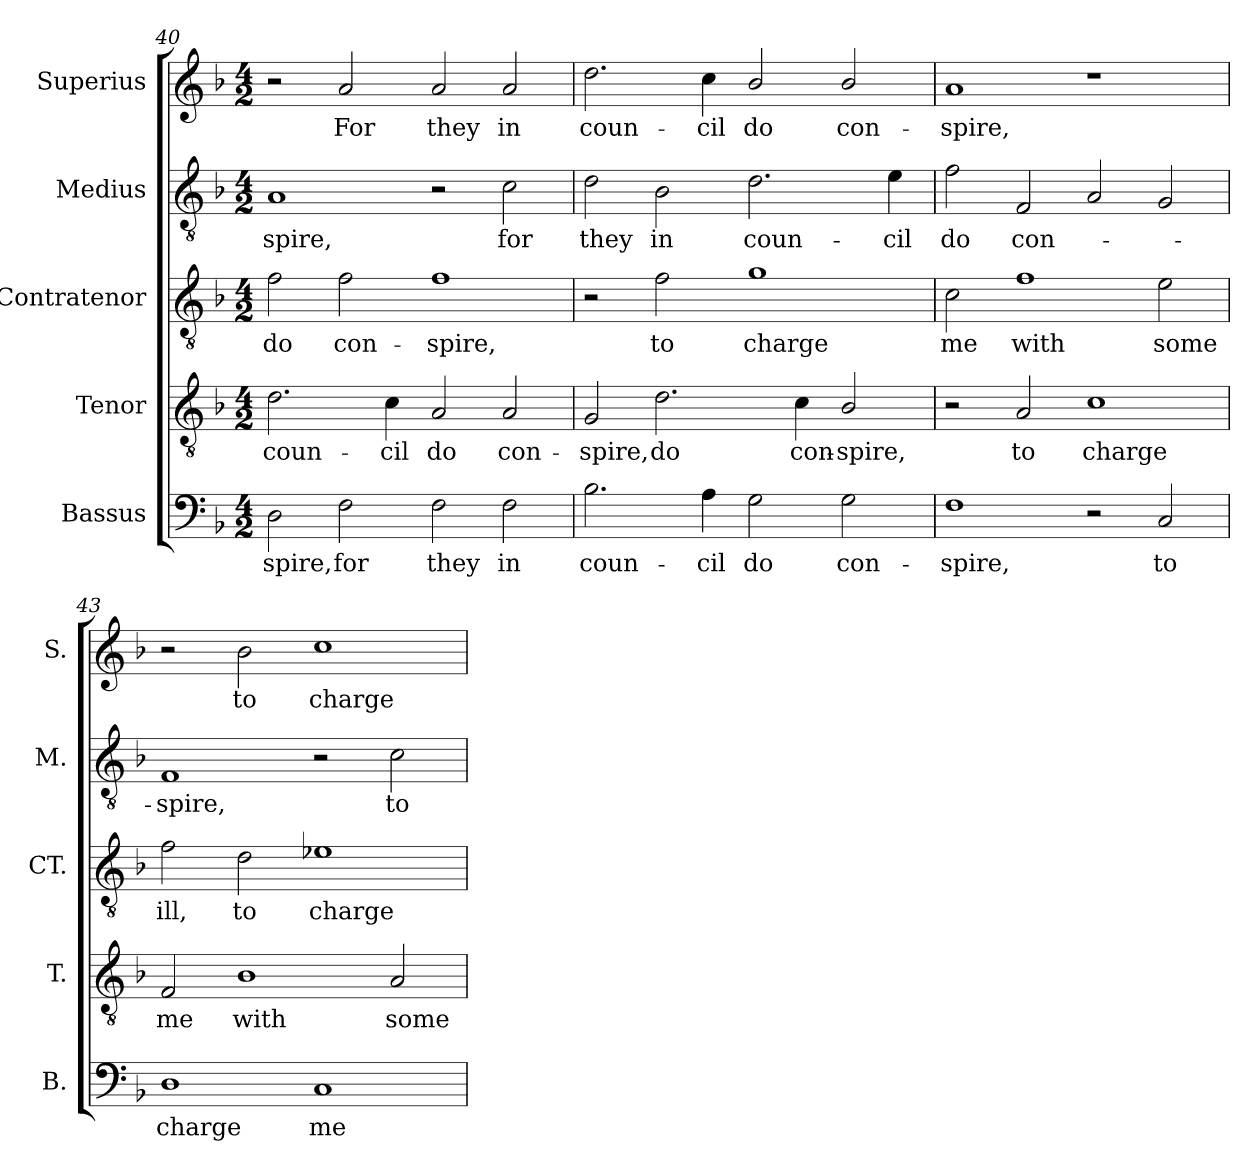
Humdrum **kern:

**kern	**text	**kern	**text	**kern	**text	**kern	**text	**kern	**text
*part5	*part5	*part4	*part4	*part3	*part3	*part2	*part2	*part1	*part1
*staff5	*staff5	*staff4	*staff4	*staff3	*staff3	*staff2	*staff2	*staff1	*staff1
*I"Bassus	*	*I"Tenor	*	*I"Contratenor	*	*I"Medius	*	*I"Superius	*
*I'B.	*	*I'T.	*	*I'CT.	*	*I'M.	*	*I'S.	*
*clefF4	*	*clefGv2	*	*clefGv2	*	*clefGv2	*	*clefG2	*
*	*	*ITrd7c12	*	*ITrd7c12	*	*ITrd7c12	*	*	*
*k[b-]	*	*k[b-]	*	*k[b-]	*	*k[b-]	*	*k[b-]	*
*F:	*	*F:	*	*F:	*	*F:	*	*F:	*
*M4/2	*	*M4/2	*	*M4/2	*	*M4/2	*	*M4/2	*
=40	=40	=40	=40	=40	=40	=40	=40	=40	=40
!	!LO:LY:b:color=#000000	!	!	!	!	!	!	!	!
!	!	!	!LO:LY:b:color=#000000	!	!	!	!	!	!
!	!	!	!	!	!LO:LY:b:color=#000000	!	!	!	!
!	!	!	!	!	!	!	!LO:LY:b:color=#000000	!	!
2Di\	-spire,	2.Di\	coun-	2Fi\	do	1AAi	-spire,	2r	.
!	!LO:LY:b:color=#000000	!	!	!	!	!	!	!	!
!	!	!	!	!	!LO:LY:b:color=#000000	!	!	!	!
!	!	!	!	!	!	!	!	!	!LO:LY:b:color=#000000
2Fi\	for	.	.	2Fi\	con-	.	.	2ai/	For
!	!	!	!LO:LY:b:color=#000000	!	!	!	!	!	!
.	.	4Ci\	-cil	.	.	.	.	.	.
!	!LO:LY:b:color=#000000	!	!	!	!	!	!	!	!
!	!	!	!LO:LY:b:color=#000000	!	!	!	!	!	!
!	!	!	!	!	!LO:LY:b:color=#000000	!	!	!	!
!	!	!	!	!	!	!	!	!	!LO:LY:b:color=#000000
2Fi\	they	2AAi/	do	1Fi	-spire,	2r	.	2ai/	they
!	!LO:LY:b:color=#000000	!	!	!	!	!	!	!	!
!	!	!	!LO:LY:b:color=#000000	!	!	!	!	!	!
!	!	!	!	!	!	!	!LO:LY:b:color=#000000	!	!
!	!	!	!	!	!	!	!	!	!LO:LY:b:color=#000000
2Fi\	in	2AAi/	con-	.	.	2Ci\	for	2ai/	in
=41	=41	=41	=41	=41	=41	=41	=41	=41	=41
!	!LO:LY:b:color=#000000	!	!	!	!	!	!	!	!
!	!	!	!LO:LY:b:color=#000000	!	!	!	!	!	!
!	!	!	!	!	!	!	!LO:LY:b:color=#000000	!	!
!	!	!	!	!	!	!	!	!	!LO:LY:b:color=#000000
2.B-i\	coun-	2GGi/	-spire,	2r	.	2Di\	they	2.ddi\	coun-
!	!	!	!LO:LY:b:color=#000000	!	!	!	!	!	!
!	!	!	!	!	!LO:LY:b:color=#000000	!	!	!	!
!	!	!	!	!	!	!	!LO:LY:b:color=#000000	!	!
.	.	2.Di\	do	2Fi\	to	2BB-i\	in	.	.
!	!LO:LY:b:color=#000000	!	!	!	!	!	!	!	!
!	!	!	!	!	!	!	!	!	!LO:LY:b:color=#000000
4Ai\	-cil	.	.	.	.	.	.	4cci\	-cil
!	!LO:LY:b:color=#000000	!	!	!	!	!	!	!	!
!	!	!	!	!	!LO:LY:b:color=#000000	!	!	!	!
!	!	!	!	!	!	!	!LO:LY:b:color=#000000	!	!
!	!	!	!	!	!	!	!	!	!LO:LY:b:color=#000000
2Gi\	do	.	.	1Gi	charge	2.Di\	coun-	2b-i/	do
!	!	!	!LO:LY:b:color=#000000	!	!	!	!	!	!
.	.	4Ci\	con-	.	.	.	.	.	.
!	!LO:LY:b:color=#000000	!	!	!	!	!	!	!	!
!	!	!	!LO:LY:b:color=#000000	!	!	!	!	!	!
!	!	!	!	!	!	!	!	!	!LO:LY:b:color=#000000
2Gi\	con-	2BB-i/	-spire,	.	.	.	.	2b-i/	con-
!	!	!	!	!	!	!	!LO:LY:b:color=#000000	!	!
.	.	.	.	.	.	4Ei\	-cil	.	.
=42	=42	=42	=42	=42	=42	=42	=42	=42	=42
!	!LO:LY:b:color=#000000	!	!	!	!	!	!	!	!
!	!	!	!	!	!LO:LY:b:color=#000000	!	!	!	!
!	!	!	!	!	!	!	!LO:LY:b:color=#000000	!	!
!	!	!	!	!	!	!	!	!	!LO:LY:b:color=#000000
1Fi	-spire,	2r	.	2Ci\	me	2Fi\	do	1ai	-spire,
!	!	!	!LO:LY:b:color=#000000	!	!	!	!	!	!
!	!	!	!	!	!LO:LY:b:color=#000000	!	!	!	!
!	!	!	!	!	!	!	!LO:LY:b:color=#000000	!	!
.	.	2AAi/	to	1Fi	with	2FFi/	con-	.	.
!	!	!	!LO:LY:b:color=#000000	!	!	!	!	!	!
2r	.	1Ci	charge	.	.	2AAi/	.	1r	.
!	!LO:LY:b:color=#000000	!	!	!	!	!	!	!	!
!	!	!	!	!	!LO:LY:b:color=#000000	!	!	!	!
2Ci/	to	.	.	2Ei\	some	2GGi/	.	.	.
!!LO:LB:g=z
=43	=43	=43	=43	=43	=43	=43	=43	=43	=43
!	!LO:LY:b:color=#000000	!	!	!	!	!	!	!	!
!	!	!	!LO:LY:b:color=#000000	!	!	!	!	!	!
!	!	!	!	!	!LO:LY:b:color=#000000	!	!	!	!
!	!	!	!	!	!	!	!LO:LY:b:color=#000000	!	!
1Di	charge	2FFi/	me	2Fi\	ill,	1FFi	-spire,	2r	.
!	!	!	!LO:LY:b:color=#000000	!	!	!	!	!	!
!	!	!	!	!	!LO:LY:b:color=#000000	!	!	!	!
!	!	!	!	!	!	!	!	!	!LO:LY:b:color=#000000
.	.	1BB-i	with	2Di\	to	.	.	2b-i\	to
!	!LO:LY:b:color=#000000	!	!	!	!	!	!	!	!
!	!	!	!	!	!LO:LY:b:color=#000000	!	!	!	!
!	!	!	!	!	!	!	!	!	!LO:LY:b:color=#000000
1Ci	me	.	.	1E-Xi	charge	2r	.	1cci	charge
!	!	!	!LO:LY:b:color=#000000	!	!	!	!	!	!
!	!	!	!	!	!	!	!LO:LY:b:color=#000000	!	!
.	.	2AAi/	some	.	.	2Ci\	to	.	.
=	=	=	=	=	=	=	=	=	=
*-	*-	*-	*-	*-	*-	*-	*-	*-	*-
